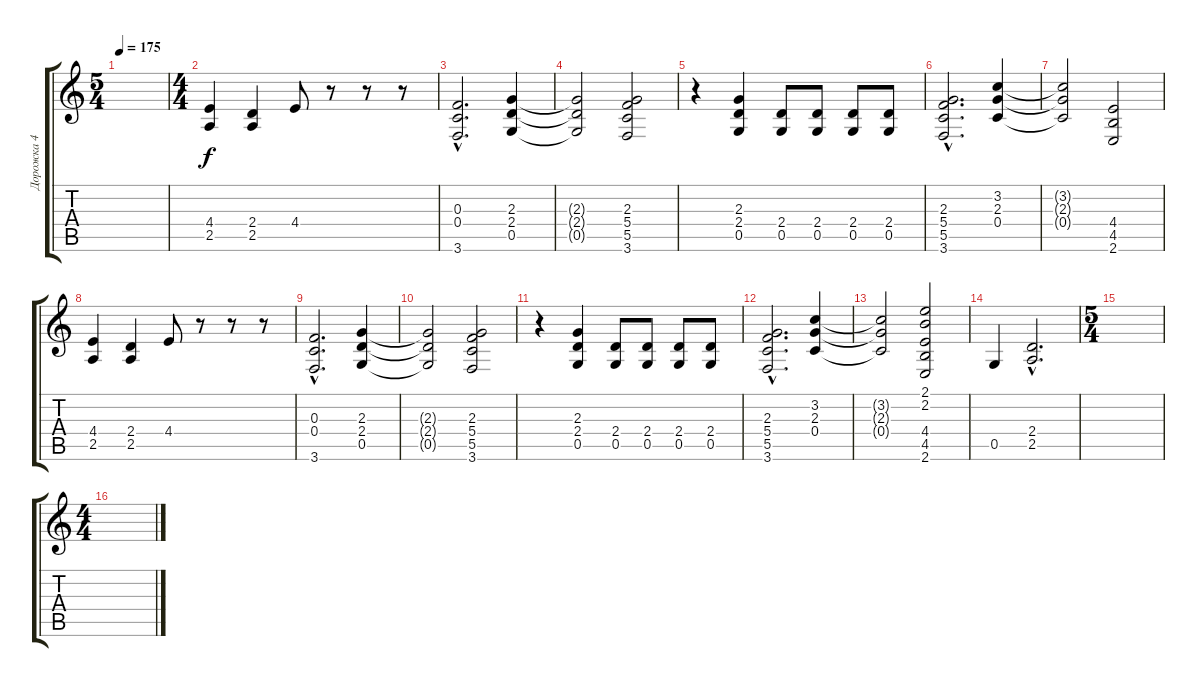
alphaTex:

\track ("Дорожка 4" "Дорожка 4") {instrument distortionguitar}
\staff {score tabs}
\tuning (D4 A3 F3 C3 G2 D2) {hide}
\ts (5 4)
\tempo 175
\clef g2
\ks c
|
\ts (4 4)
(4.4 2.5).4 (2.4 2.5).4 4.4.8 r.8 r.8 r.8 |
(0.3{hac} 0.4{hac} 3.6{hac}).2{d} (2.3 2.4 0.5).4 |
(2.3{t} 2.4{t} 0.5{t}).2 (2.3 5.4 5.5 3.6).2 |
r.4 (2.3 2.4 0.5).4 (2.4 0.5).8 (2.4 0.5).8 (2.4 0.5).8 (2.4 0.5).8 |
(2.3{hac} 5.4{hac} 5.5{hac} 3.6{hac}).2{d} (3.2 2.3 0.4).4 |
(3.2{t} 2.3{t} 0.4{t}).2 (4.4 4.5 2.6).2 |
(4.4 2.5).4 (2.4 2.5).4 4.4.8 r.8 r.8 r.8 |
(0.3{hac} 0.4{hac} 3.6{hac}).2{d} (2.3 2.4 0.5).4 |
(2.3{t} 2.4{t} 0.5{t}).2 (2.3 5.4 5.5 3.6).2 |
r.4 (2.3 2.4 0.5).4 (2.4 0.5).8 (2.4 0.5).8 (2.4 0.5).8 (2.4 0.5).8 |
(2.3{hac} 5.4{hac} 5.5{hac} 3.6{hac}).2{d} (3.2 2.3 0.4).4 |
(3.2{t} 2.3{t} 0.4{t}).2 (2.1 2.2 4.4 4.5 2.6).2 |
0.5.4 (2.4{hac} 2.5{hac}).2{d} |
\ts (5 4)
|
\ts (4 4)
